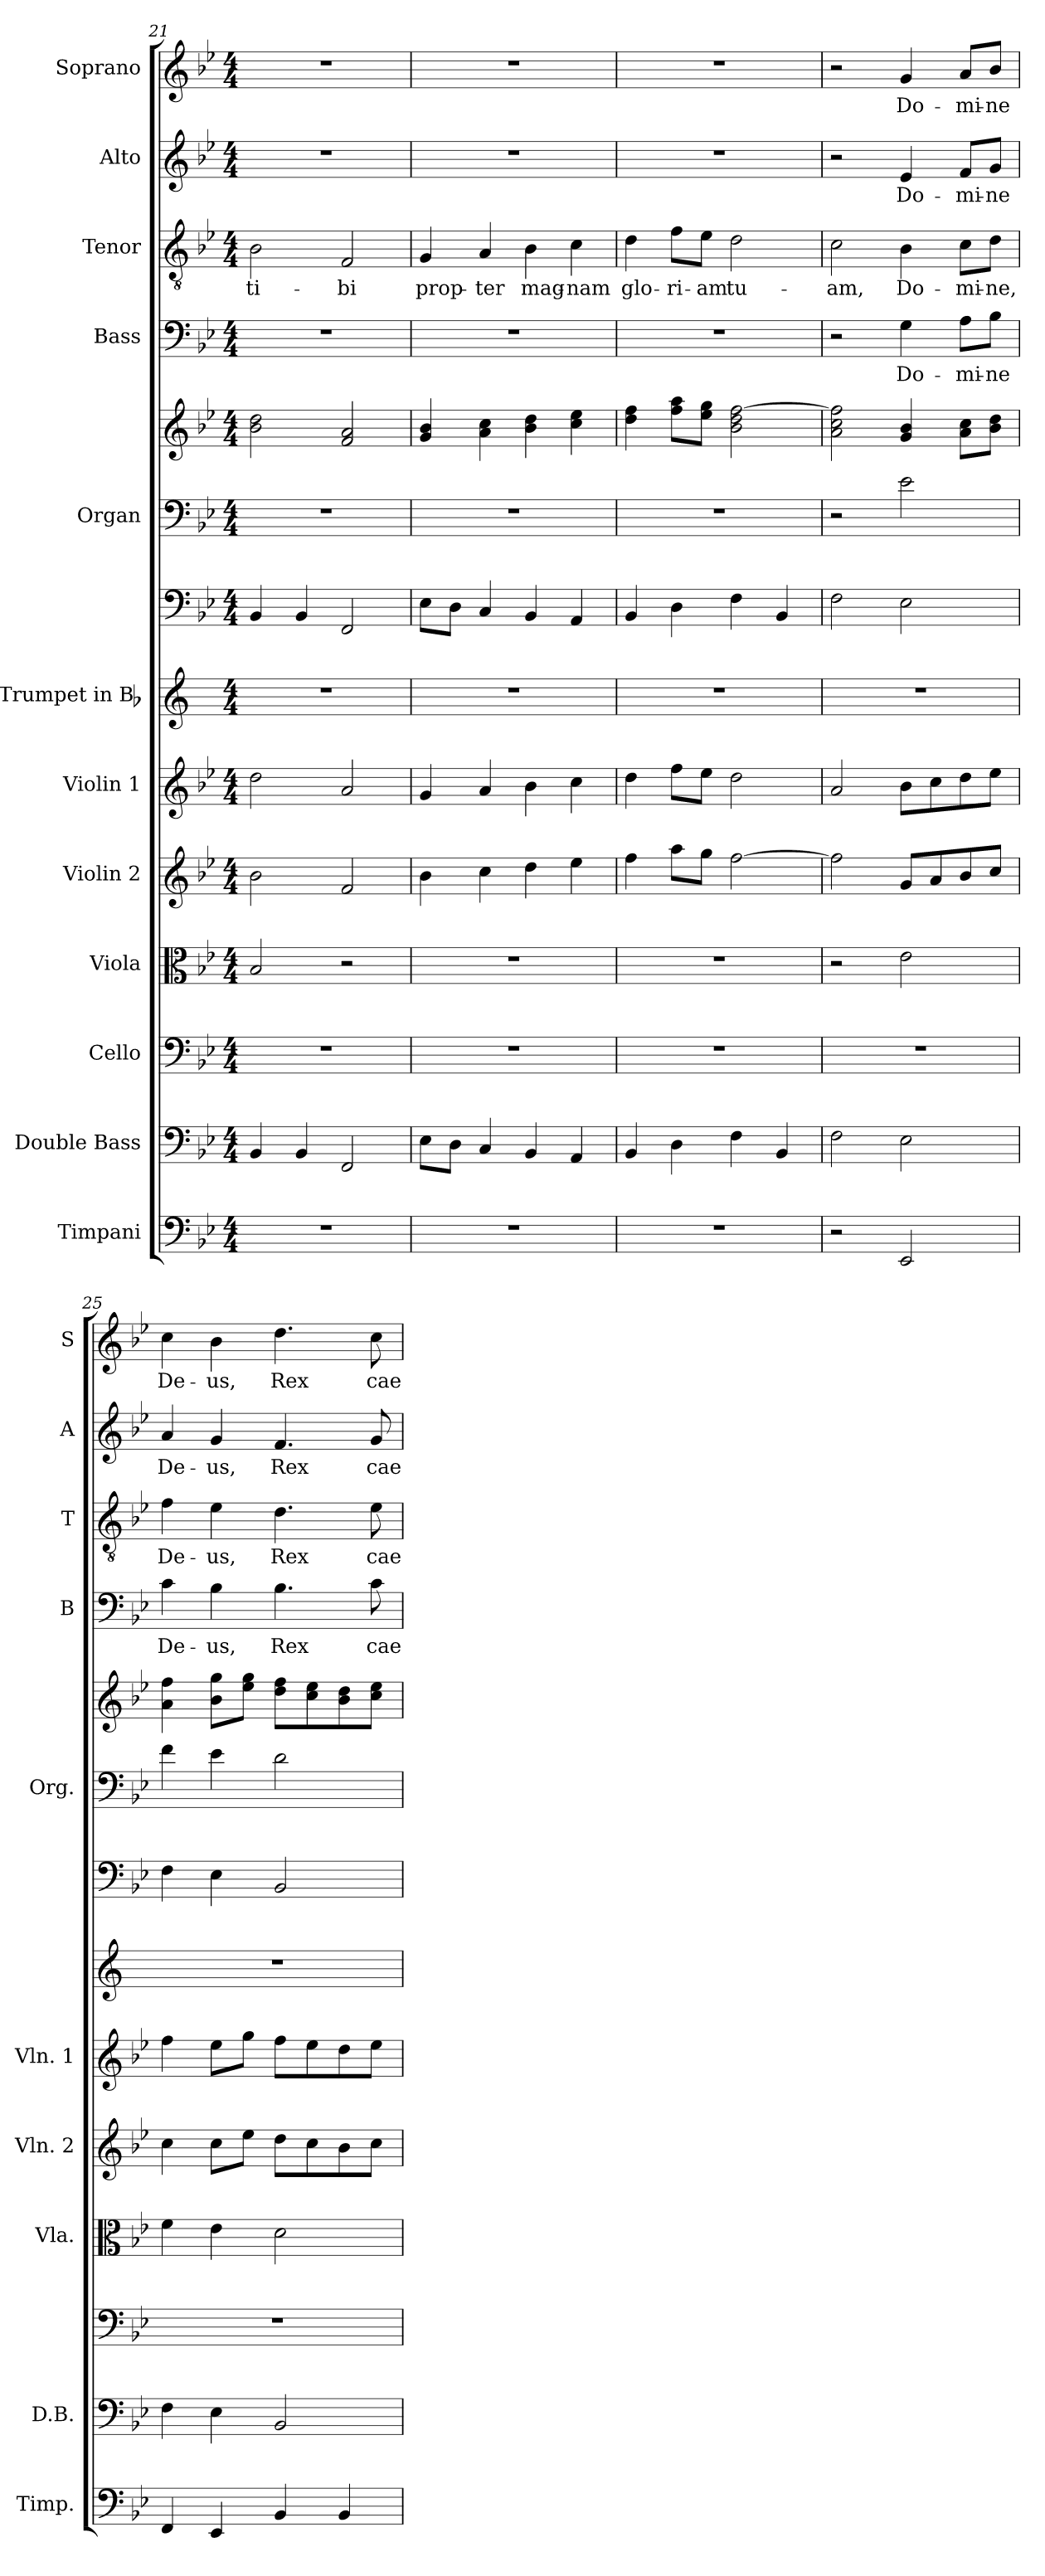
**kern	**kern	**kern	**kern	**kern	**kern	**kern	**kern	**kern	**kern	**kern	**text	**kern	**text	**kern	**text	**kern	**text
*part13	*part12	*part11	*part10	*part9	*part8	*part7	*part6	*part5	*part5	*part4	*part4	*part3	*part3	*part2	*part2	*part1	*part1
*staff14	*staff13	*staff12	*staff11	*staff10	*staff9	*staff8	*staff7	*staff6	*staff5	*staff4	*staff4	*staff3	*staff3	*staff2	*staff2	*staff1	*staff1
*I"Timpani	*I"Double Bass	*I"Cello	*I"Viola	*I"Violin 2	*I"Violin 1	*I"Trumpet in Bb	*	*I"Organ	*	*I"Bass	*	*I"Tenor	*	*I"Alto	*	*I"Soprano	*
*I'Timp.	*I'D.B.	*	*I'Vla.	*I'Vln. 2	*I'Vln. 1	*	*	*I'Org.	*	*I'B	*	*I'T	*	*I'A	*	*I'S	*
!!LO:PB:g=z
*clefF4	*clefF4	*clefF4	*clefC3	*clefG2	*clefG2	*clefG2	*clefF4	*clefF4	*clefG2	*clefF4	*	*clefGv2	*	*clefG2	*	*clefG2	*
*	*ITrd7c12	*	*	*	*	*ITrd1c2	*	*	*	*	*	*	*	*	*	*	*
*k[b-e-]	*k[b-e-]	*k[b-e-]	*k[b-e-]	*k[b-e-]	*k[b-e-]	*k[b-e-]	*k[b-e-]	*k[b-e-]	*k[b-e-]	*k[b-e-]	*	*k[b-e-]	*	*k[b-e-]	*	*k[b-e-]	*
*B-:	*B-:	*B-:	*B-:	*B-:	*B-:	*B-:	*B-:	*B-:	*B-:	*B-:	*	*B-:	*	*B-:	*	*B-:	*
*M4/4	*M4/4	*M4/4	*M4/4	*M4/4	*M4/4	*M4/4	*M4/4	*M4/4	*M4/4	*M4/4	*	*M4/4	*	*M4/4	*	*M4/4	*
=21	=21	=21	=21	=21	=21	=21	=21	=21	=21	=21	=21	=21	=21	=21	=21	=21	=21
!	!	!	!	!	!	!	!	!	!	!	!	!	!LO:LY:b	!	!	!	!
1r	4BBB-/	1r	2B-/	2b-\	2dd\	1r	4BB-/	1r	2b-\ 2dd\	1r	.	2B-\	ti-	1r	.	1r	.
.	4BBB-/	.	.	.	.	.	4BB-/	.	.	.	.	.	.	.	.	.	.
!	!	!	!	!	!	!	!	!	!	!	!	!	!LO:LY:b	!	!	!	!
.	2FFF/	.	2r	2f/	2a/	.	2FF/	.	2f/ 2a/	.	.	2F/	-bi	.	.	.	.
=22	=22	=22	=22	=22	=22	=22	=22	=22	=22	=22	=22	=22	=22	=22	=22	=22	=22
!	!	!	!	!	!	!	!	!	!	!	!	!	!LO:LY:b	!	!	!	!
1r	8EE-\L	1r	1r	4b-\	4g/	1r	8E-\L	1r	4g/ 4b-/	1r	.	4G/	prop-	1r	.	1r	.
.	8DD\J	.	.	.	.	.	8D\J	.	.	.	.	.	.	.	.	.	.
!	!	!	!	!	!	!	!	!	!	!	!	!	!LO:LY:b	!	!	!	!
.	4CC/	.	.	4cc\	4a/	.	4C/	.	4a\ 4cc\	.	.	4A/	-ter	.	.	.	.
!	!	!	!	!	!	!	!	!	!	!	!	!	!LO:LY:b	!	!	!	!
.	4BBB-/	.	.	4dd\	4b-\	.	4BB-/	.	4b-\ 4dd\	.	.	4B-\	mag-	.	.	.	.
!	!	!	!	!	!	!	!	!	!	!	!	!	!LO:LY:b	!	!	!	!
.	4AAA/	.	.	4ee-\	4cc\	.	4AA/	.	4cc\ 4ee-\	.	.	4c\	-nam	.	.	.	.
=23	=23	=23	=23	=23	=23	=23	=23	=23	=23	=23	=23	=23	=23	=23	=23	=23	=23
!	!	!	!	!	!	!	!	!	!	!	!	!	!LO:LY:b	!	!	!	!
1r	4BBB-/	1r	1r	4ff\	4dd\	1r	4BB-/	1r	4dd\ 4ff\	1r	.	4d\	glo-	1r	.	1r	.
!	!	!	!	!	!	!	!	!	!	!	!	!	!LO:LY:b	!	!	!	!
.	4DD\	.	.	8aa\L	8ff\L	.	4D\	.	8ff\ 8aa\L	.	.	8f\L	-ri-	.	.	.	.
!	!	!	!	!	!	!	!	!	!	!	!	!	!LO:LY:b	!	!	!	!
.	.	.	.	8gg\J	8ee-\J	.	.	.	8ee-\ 8gg\J	.	.	8e-\J	-am	.	.	.	.
!	!	!	!	!	!	!	!	!	!	!	!	!	!LO:LY:b	!	!	!	!
.	4FF\	.	.	[2ff\	2dd\	.	4F\	.	2b-\ 2dd\ [2ff\	.	.	2d\	tu-	.	.	.	.
.	4BBB-/	.	.	.	.	.	4BB-/	.	.	.	.	.	.	.	.	.	.
=24	=24	=24	=24	=24	=24	=24	=24	=24	=24	=24	=24	=24	=24	=24	=24	=24	=24
!	!	!	!	!	!	!	!	!	!	!	!	!	!LO:LY:b	!	!	!	!
2r	2FF\	1r	2r	2ff\]	2a/	1r	2F\	2r	2a\ 2cc\ 2ff\]	2r	.	2c\	-am,	2r	.	2r	.
!	!	!	!	!	!	!	!	!	!	!	!LO:LY:b	!	!LO:LY:b	!	!LO:LY:b	!	!LO:LY:b
2EE-/	2EE-\	.	2e-\	8g/L	8b-\L	.	2E-\	2e-\	4g/ 4b-/	4G\	-Do-	4B-\	Do-	4e-/	Do-	4g/	Do-
.	.	.	.	8a/	8cc\	.	.	.	.	.	.	.	.	.	.	.	.
!	!	!	!	!	!	!	!	!	!	!	!LO:LY:b	!	!LO:LY:b	!	!LO:LY:b	!	!LO:LY:b
.	.	.	.	8b-/	8dd\	.	.	.	8a\ 8cc\L	8A\L	-mi-	8c\L	-mi-	8f/L	-mi-	8a/L	-mi-
!	!	!	!	!	!	!	!	!	!	!	!LO:LY:b	!	!LO:LY:b	!	!LO:LY:b	!	!LO:LY:b
.	.	.	.	8cc/J	8ee-\J	.	.	.	8b-\ 8dd\J	8B-\J	-ne	8d\J	-ne,	8g/J	-ne	8b-/J	-ne
=25	=25	=25	=25	=25	=25	=25	=25	=25	=25	=25	=25	=25	=25	=25	=25	=25	=25
!	!	!	!	!	!	!	!	!	!	!	!LO:LY:b	!	!LO:LY:b	!	!LO:LY:b	!	!LO:LY:b
4FF/	4FF\	1r	4f\	4cc\	4ff\	1r	4F\	4f\	4a\ 4ff\	4c\	De-	4f\	De-	4a/	De-	4cc\	De-
!	!	!	!	!	!	!	!	!	!	!	!LO:LY:b	!	!LO:LY:b	!	!LO:LY:b	!	!LO:LY:b
4EE-/	4EE-\	.	4e-\	8cc\L	8ee-\L	.	4E-\	4e-\	8b-\ 8gg\L	4B-\	-us,	4e-\	-us,	4g/	-us,	4b-\	-us,
.	.	.	.	8ee-\J	8gg\J	.	.	.	8ee-\ 8gg\J	.	.	.	.	.	.	.	.
!	!	!	!	!	!	!	!	!	!	!	!LO:LY:b	!	!LO:LY:b	!	!LO:LY:b	!	!LO:LY:b
4BB-/	2BBB-/	.	2d\	8dd\L	8ff\L	.	2BB-/	2d\	8dd\ 8ff\L	4.B-\	Rex	4.d\	Rex	4.f/	Rex	4.dd\	Rex
.	.	.	.	8cc\	8ee-\	.	.	.	8cc\ 8ee-\	.	.	.	.	.	.	.	.
4BB-/	.	.	.	8b-\	8dd\	.	.	.	8b-\ 8dd\	.	.	.	.	.	.	.	.
!	!	!	!	!	!	!	!	!	!	!	!LO:LY:b	!	!LO:LY:b	!	!LO:LY:b	!	!LO:LY:b
.	.	.	.	8cc\J	8ee-\J	.	.	.	8cc\ 8ee-\J	8c\	cae-	8e-\	cae-	8g/	cae-	8cc\	cae-
=	=	=	=	=	=	=	=	=	=	=	=	=	=	=	=	=	=
*-	*-	*-	*-	*-	*-	*-	*-	*-	*-	*-	*-	*-	*-	*-	*-	*-	*-
